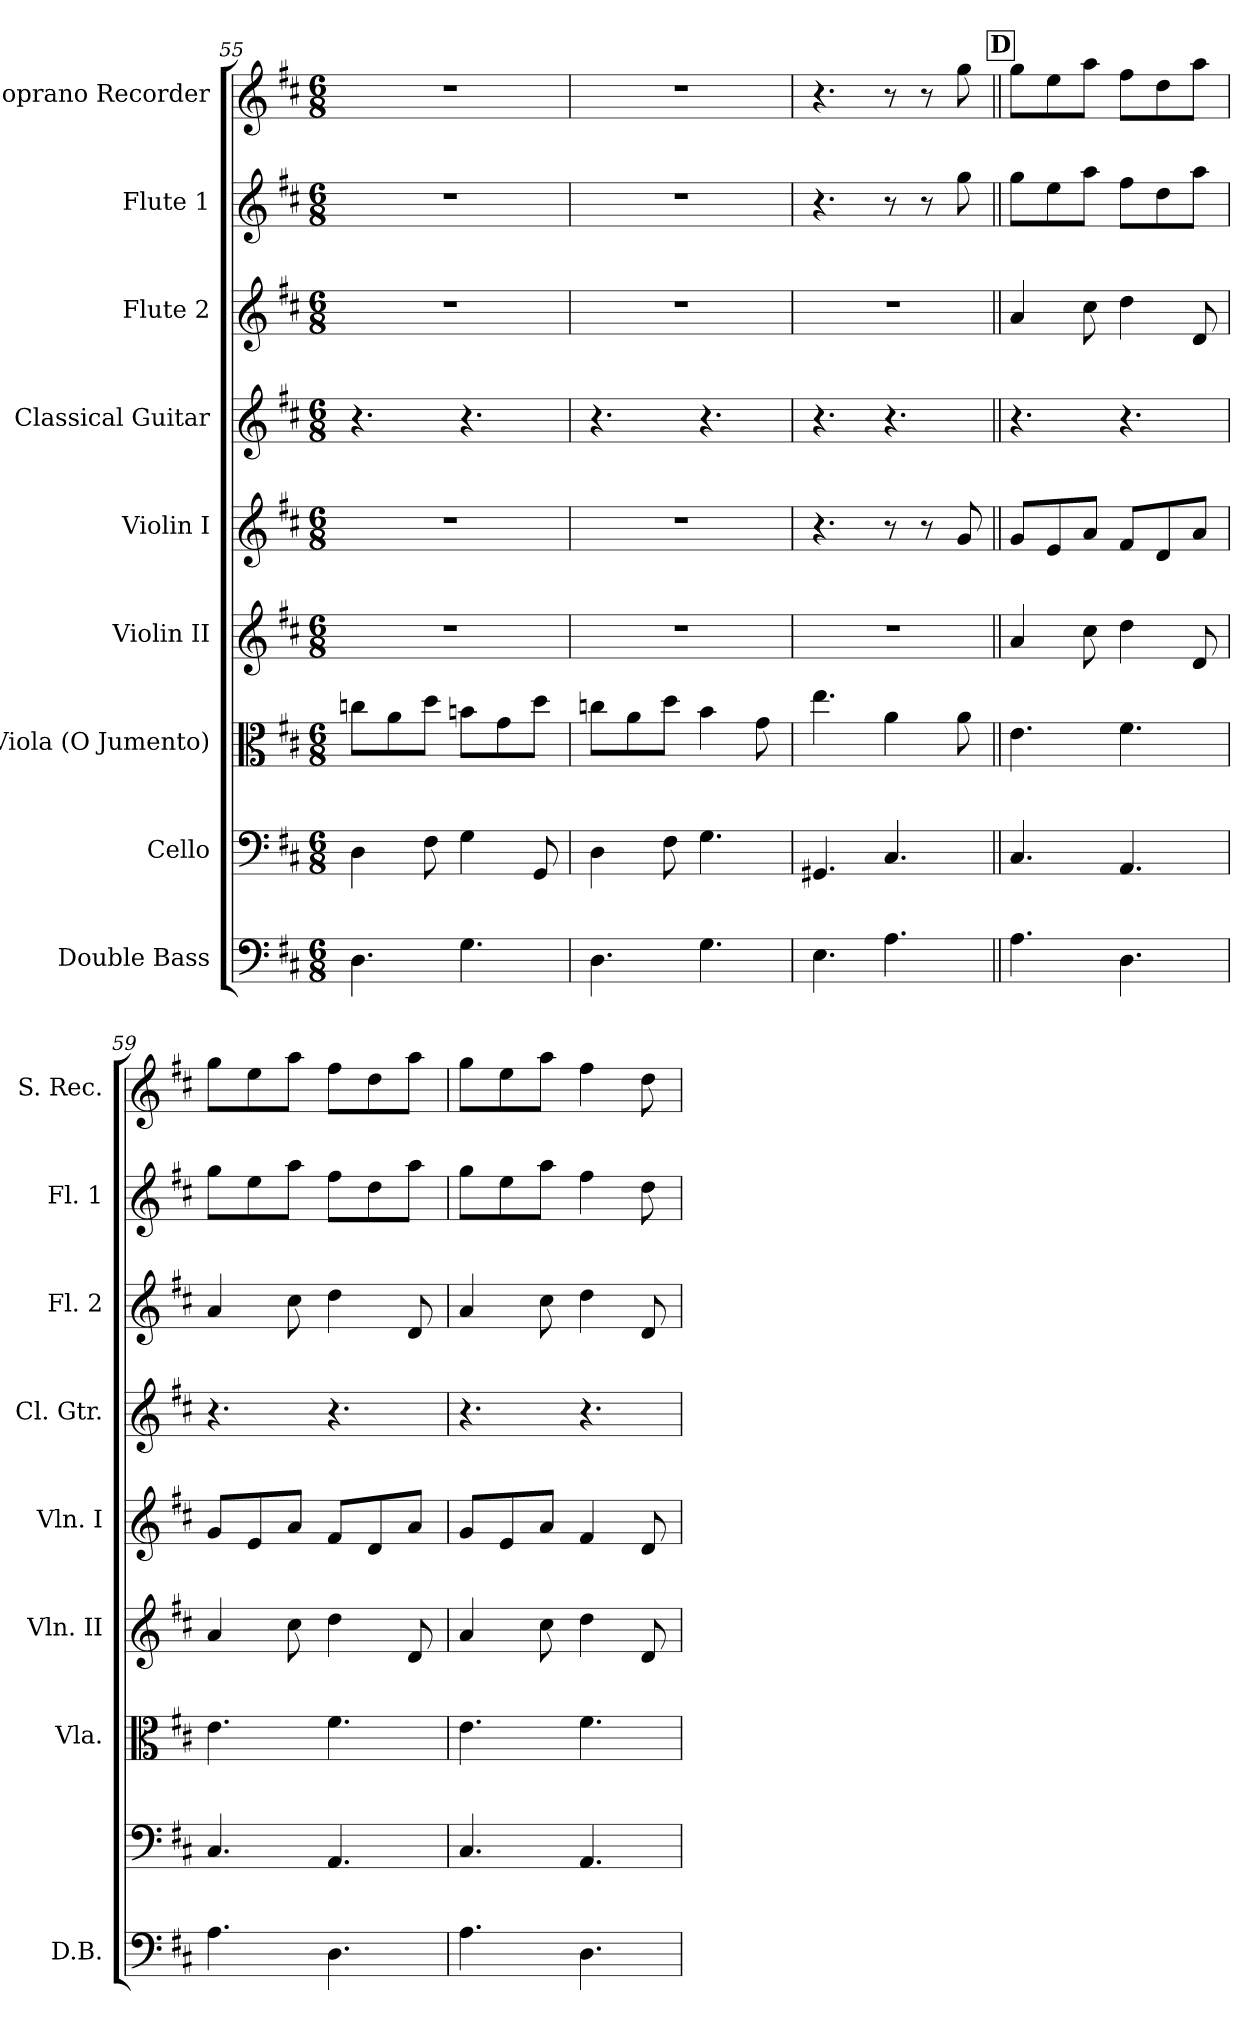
**kern	**kern	**kern	**kern	**kern	**kern	**kern	**kern	**kern
*part9	*part8	*part7	*part6	*part5	*part4	*part3	*part2	*part1
*staff9	*staff8	*staff7	*staff6	*staff5	*staff4	*staff3	*staff2	*staff1
*I"Double Bass	*I"Cello	*I"Viola (O Jumento)	*I"Violin II	*I"Violin I	*I"Classical Guitar	*I"Flute 2	*I"Flute 1	*I"Soprano Recorder
*I'D.B.	*	*I'Vla.	*I'Vln. II	*I'Vln. I	*I'Cl. Gtr.	*I'Fl. 2	*I'Fl. 1	*I'S. Rec.
*clefF4	*clefF4	*clefC3	*clefG2	*clefG2	*clefG2	*clefG2	*clefG2	*clefG2
*ITrd7c12	*	*	*	*	*ITrd7c12	*	*	*ITrd-7c-12
*k[f#c#]	*k[f#c#]	*k[f#c#]	*k[f#c#]	*k[f#c#]	*k[f#c#]	*k[f#c#]	*k[f#c#]	*k[f#c#]
*D:	*D:	*D:	*D:	*D:	*D:	*D:	*D:	*D:
*M6/8	*M6/8	*M6/8	*M6/8	*M6/8	*M6/8	*M6/8	*M6/8	*M6/8
=55	=55	=55	=55	=55	=55	=55	=55	=55
4.DD\	4D\	8ccn\L	2.r	2.r	4.r	2.r	2.r	2.r
.	.	8a\	.	.	.	.	.	.
.	8F#i\	8dd\J	.	.	.	.	.	.
4.GG\	4G\	8bni\L	.	.	4.r	.	.	.
.	.	8g\	.	.	.	.	.	.
.	8GG/	8dd\J	.	.	.	.	.	.
!!LO:PB:g=z
=56	=56	=56	=56	=56	=56	=56	=56	=56
4.DD\	4D\	8ccn\L	2.r	2.r	4.r	2.r	2.r	2.r
.	.	8a\	.	.	.	.	.	.
.	8F#i\	8dd\J	.	.	.	.	.	.
4.GG\	4.G\	4b\	.	.	4.r	.	.	.
.	.	8g\	.	.	.	.	.	.
=57	=57	=57	=57	=57	=57	=57	=57	=57
4.EE\	4.GG#X/	4.ee\	2.r	4.r	4.r	2.r	4.r	4.r
4.AA\	4.C#/	4a\	.	8r	4.r	.	8r	8r
.	.	.	.	8r	.	.	8r	8r
.	.	8a\	.	8g/	.	.	8gg\	8ggg\
!!LO:REH:place=s1:a:B:fs=12:t=D
=58||	=58||	=58||	=58||	=58||	=58||	=58||	=58||	=58||
4.AA\	4.C#/	4.e\	4a/	8g/L	4.r	4a/	8gg\L	8ggg\L
.	.	.	.	8e/	.	.	8ee\	8eee\
.	.	.	8cc#\	8a/J	.	8cc#\	8aa\J	8aaa\J
4.DD\	4.AA/	4.f#\	4dd\	8f#/L	4.r	4dd\	8ff#\L	8fff#\L
.	.	.	.	8d/	.	.	8dd\	8ddd\
.	.	.	8d/	8a/J	.	8d/	8aa\J	8aaa\J
=59	=59	=59	=59	=59	=59	=59	=59	=59
4.AA\	4.C#/	4.e\	4a/	8g/L	4.r	4a/	8gg\L	8ggg\L
.	.	.	.	8e/	.	.	8ee\	8eee\
.	.	.	8cc#\	8a/J	.	8cc#\	8aa\J	8aaa\J
4.DD\	4.AA/	4.f#\	4dd\	8f#/L	4.r	4dd\	8ff#\L	8fff#\L
.	.	.	.	8d/	.	.	8dd\	8ddd\
.	.	.	8d/	8a/J	.	8d/	8aa\J	8aaa\J
=60	=60	=60	=60	=60	=60	=60	=60	=60
4.AA\	4.C#/	4.e\	4a/	8g/L	4.r	4a/	8gg\L	8ggg\L
.	.	.	.	8e/	.	.	8ee\	8eee\
.	.	.	8cc#\	8a/J	.	8cc#\	8aa\J	8aaa\J
4.DD\	4.AA/	4.f#\	4dd\	4f#/	4.r	4dd\	4ff#\	4fff#\
.	.	.	8d/	8d/	.	8d/	8dd\	8ddd\
=	=	=	=	=	=	=	=	=
*-	*-	*-	*-	*-	*-	*-	*-	*-
